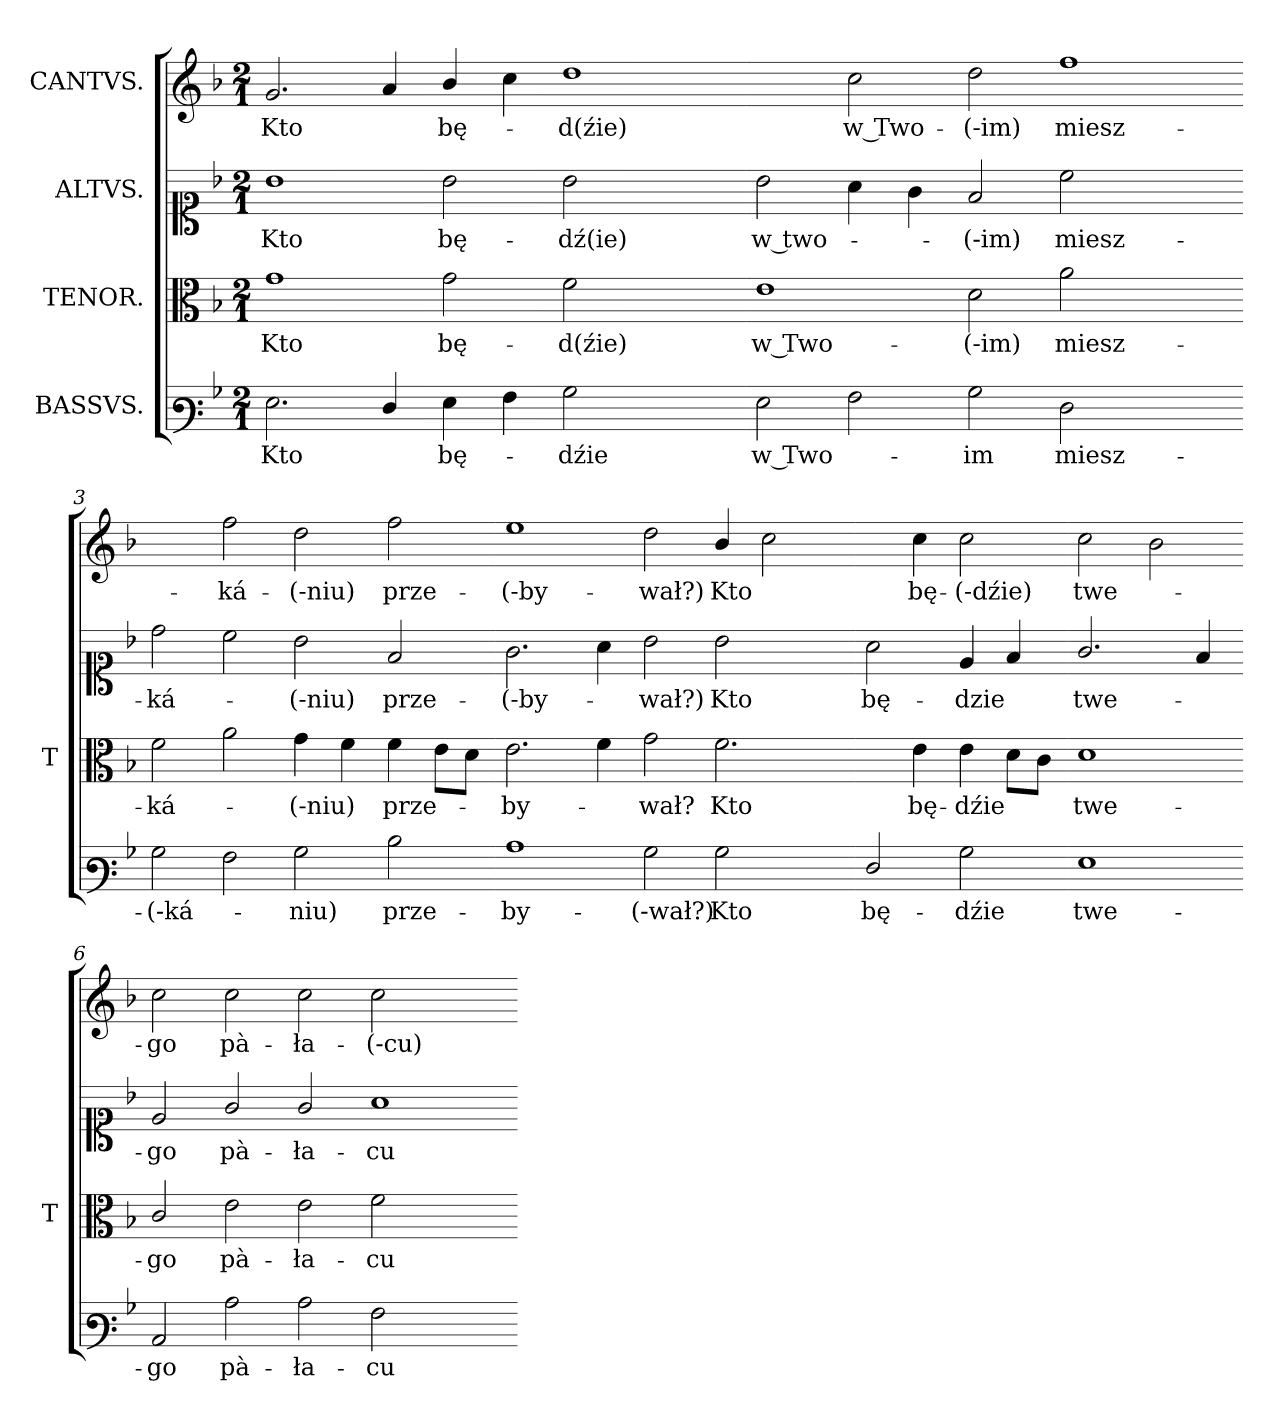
**kern	**text	**kern	**text	**kern	**text	**kern	**text
*part4	*part4	*part3	*part3	*part2	*part2	*part1	*part1
*staff4	*staff4	*staff3	*staff3	*staff2	*staff2	*staff1	*staff1
*I"BASSVS.	*	*I"TENOR.	*	*I"ALTVS.	*	*I"CANTVS.	*
*	*	*I'T	*	*	*	*	*
*clefF3	*	*clefC3	*	*clefC1	*	*clefG2	*
*k[b-]	*	*k[b-]	*	*k[b-]	*	*k[b-]	*
*M2/1	*	*M2/1	*	*M2/1	*	*M2/1	*
*MM300	*	*MM300	*	*MM300	*	*MM300	*
=1	=1	=1	=1	=1	=1	=1	=1
2.G\	Kto	1g\	Kto	1b-\	Kto	2.g/	Kto
4F/	.	.	.	.	.	4a/	.
4G\	bę-	2g\	bę-	2b-\	bę-	4b-/	bę-
4A\	.	.	.	.	.	4cc\	.
2B-\	-dźie	2f\	-d(źie)	2b-\	-dź(ie)	1dd\	-d(źie)
2ryy	.	2ryy	.	2ryy	.	.	.
=2-	=2-	=2-	=2-	=2-	=2-	=2-	=2-
2G\	w Two-	1e\	w Two-	2b-\	w two-	2ryy	.
2A\	.	.	.	4a\	.	2cc\	w Two-
.	.	.	.	4g\	.	.	.
2B-\	-im	2d\	(-im)	2f/	(-im)	2dd\	(-im)
2F\	miesz-	2a\	miesz-	2cc\	miesz-	1ff\	miesz-
2ryy	.	2ryy	.	2ryy	.	.	.
=3-	=3-	=3-	=3-	=3-	=3-	=3-	=3-
2B-\	(-ká-	2f\	-ká-	2dd\	-ká-	2ryy	.
2A\	.	2a\	.	2cc\	.	2ff\	-ká-
2B-\	-niu)	4g\	(-niu)	2b-\	(-niu)	2dd\	(-niu)
.	.	4f\	.	.	.	.	.
2d\	prze-	4f\	prze-	2f/	prze-	2ff\	prze-
.	.	8e\L	.	.	.	.	.
.	.	8d\J	.	.	.	.	.
=4-	=4-	=4-	=4-	=4-	=4-	=4-	=4-
1c\	-by-	2.e\	-by-	2.g\	(-by-	1ee\	(-by-
.	.	4f\	.	4a\	.	.	.
2B-\	(-wał?)	2g\	-wał?	2b-\	-wał?)	2dd\	-wał?)
2B-\	Kto	2.f\	Kto	2b-\	Kto	4b-/	Kto
.	.	.	.	.	.	2cc\	.
4ryy	.	.	.	4ryy	.	.	.
=5-	=5-	=5-	=5-	=5-	=5-	=5-	=5-
2F/	bę-	4ryy	.	2a\	bę-	4ryy	.
.	.	4e\	bę-	.	.	4cc\	bę-
2B-\	-dźie	4e\	-dźie	4e/	-dzie	2cc\	(-dźie)
.	.	8d\L	.	4f/	.	.	.
.	.	8c\J	.	.	.	.	.
=-	=-	=-	=-	=-	=-	=-	=-
1G\	twe-	1d\	twe-	2.g/	twe-	2cc\	twe-
.	.	.	.	.	.	2b-\	.
.	.	.	.	4f/	.	.	.
=6-	=6-	=6-	=6-	=6-	=6-	=6-	=6-
2C/	-go	2c/	-go	2e/	-go	2cc\	-go
2c\	pà-	2e\	pà-	2g/	pà-	2cc\	pà-
2c\	-ła-	2e\	-ła-	2g/	-ła-	2cc\	-ła-
2A\	-cu	2f\	-cu	1a\	-cu	2cc\	(-cu)
2ryy	.	2ryy	.	.	.	2ryy	.
=-	=-	=-	=-	=-	=-	=-	=-
*-	*-	*-	*-	*-	*-	*-	*-
